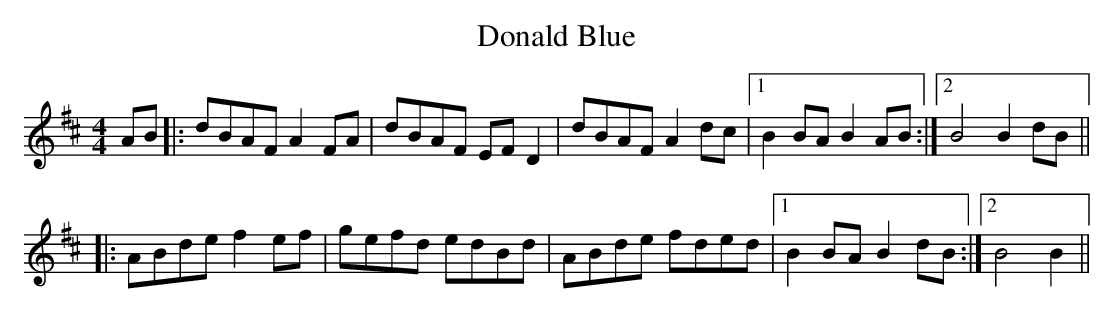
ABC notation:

X:1
T: Donald Blue
M: 4/4
L: 1/8
K: Dmaj
AB|:dBAF A2FA|dBAF EFD2|dBAF A2dc|1 B2 BA B2AB:|2 B4 B2dB||
|:ABde f2ef|gefd edBd|ABde fded|1 B2 BA B2dB:|2 B4 B2||
